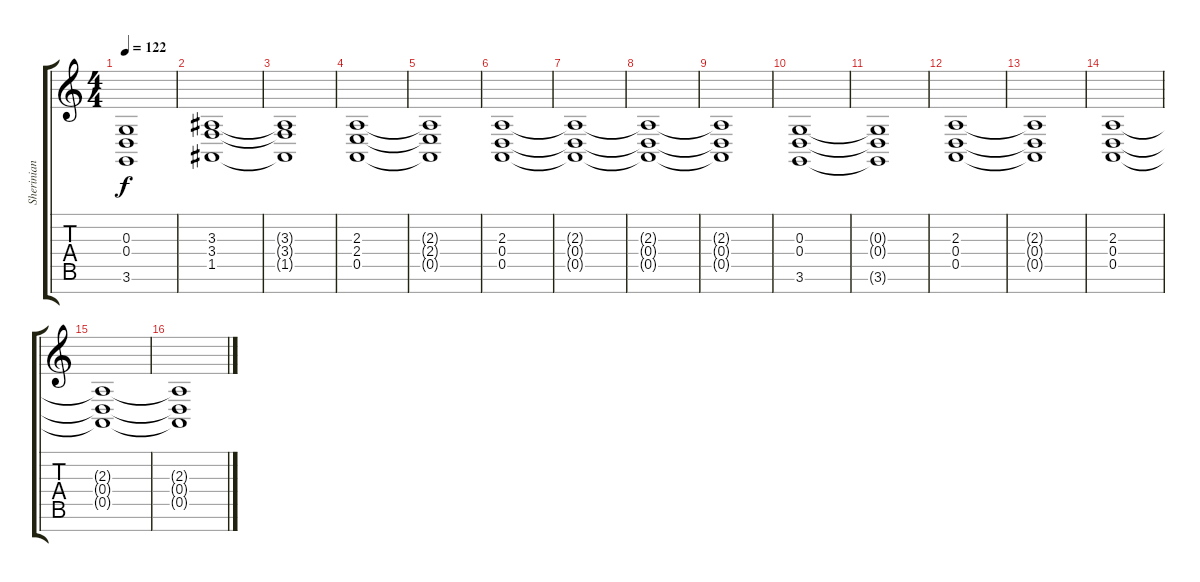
\track ("Sherinian Polysynth" "Sherinian ") {instrument pad3polysynth}
\staff {score tabs}
\tuning (E4 B3 G3 D3 A2 E2 B1) {hide}
\ts (4 4)
\tempo 122
\clef g2
\ks c
(0.3{t} 0.4{t} 3.6{t}).1{dy f} |
(3.3 3.4 1.5).1 |
(3.3{t} 3.4{t} 1.5{t}).1 |
(2.3 2.4 0.5).1 |
(2.3{t} 2.4{t} 0.5{t}).1 |
(2.3 0.4 0.5).1 |
(2.3{t} 0.4{t} 0.5{t}).1 |
(2.3{t} 0.4{t} 0.5{t}).1 |
(2.3{t} 0.4{t} 0.5{t}).1 |
(0.3 0.4 3.6).1 |
(0.3{t} 0.4{t} 3.6{t}).1 |
(2.3 0.4 0.5).1 |
(2.3{t} 0.4{t} 0.5{t}).1 |
(2.3 0.4 0.5).1 |
(2.3{t} 0.4{t} 0.5{t}).1 |
(2.3{t} 0.4{t} 0.5{t}).1
